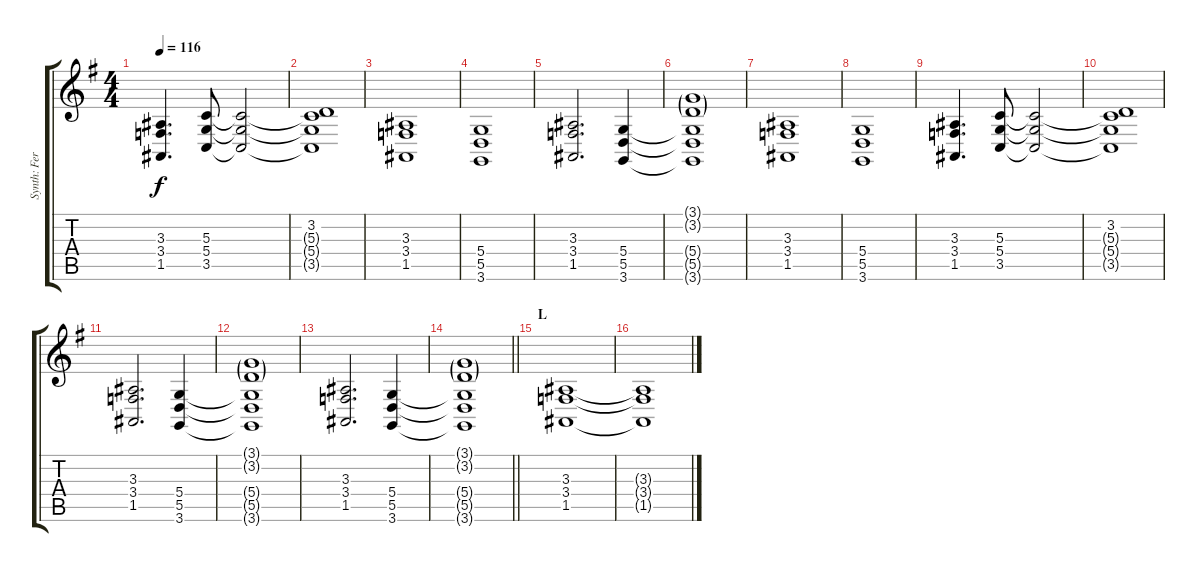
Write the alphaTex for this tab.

\track ("Synth: Ferdy" "Synth: Fer") {instrument synthstrings1}
\staff {score tabs}
\tuning (E4 B3 G3 D3 A2 E2) {hide}
\ts (4 4)
\tempo 116
\clef g2
\ks g
(3.3 3.4 1.5).4{d dy f} (5.3 5.4 3.5).8 (5.3{t} 5.4{t} 3.5{t}).2 |
(3.2 5.3{t} 5.4{t} 3.5{t}).1 |
(3.3 3.4 1.5).1 |
(5.4 5.5 3.6).1 |
(3.3 3.4 1.5).2{d} (5.4 5.5 3.6).4 |
(3.1{g} 3.2{g} 5.4{t} 5.5{t} 3.6{t}).1 |
(3.3 3.4 1.5).1 |
(5.4 5.5 3.6).1 |
(3.3 3.4 1.5).4{d} (5.3 5.4 3.5).8 (5.3{t} 5.4{t} 3.5{t}).2 |
(3.2 5.3{t} 5.4{t} 3.5{t}).1 |
(3.3 3.4 1.5).2{d} (5.4 5.5 3.6).4 |
(3.1{g} 3.2{g} 5.4{t} 5.5{t} 3.6{t}).1 |
(3.3 3.4 1.5).2{d} (5.4 5.5 3.6).4 |
\barLineRight lightlight
(3.1{g} 3.2{g} 5.4{t} 5.5{t} 3.6{t}).1 |
\section ("" "L")
(3.3 3.4 1.5).1 |
(3.3{t} 3.4{t} 1.5{t}).1
